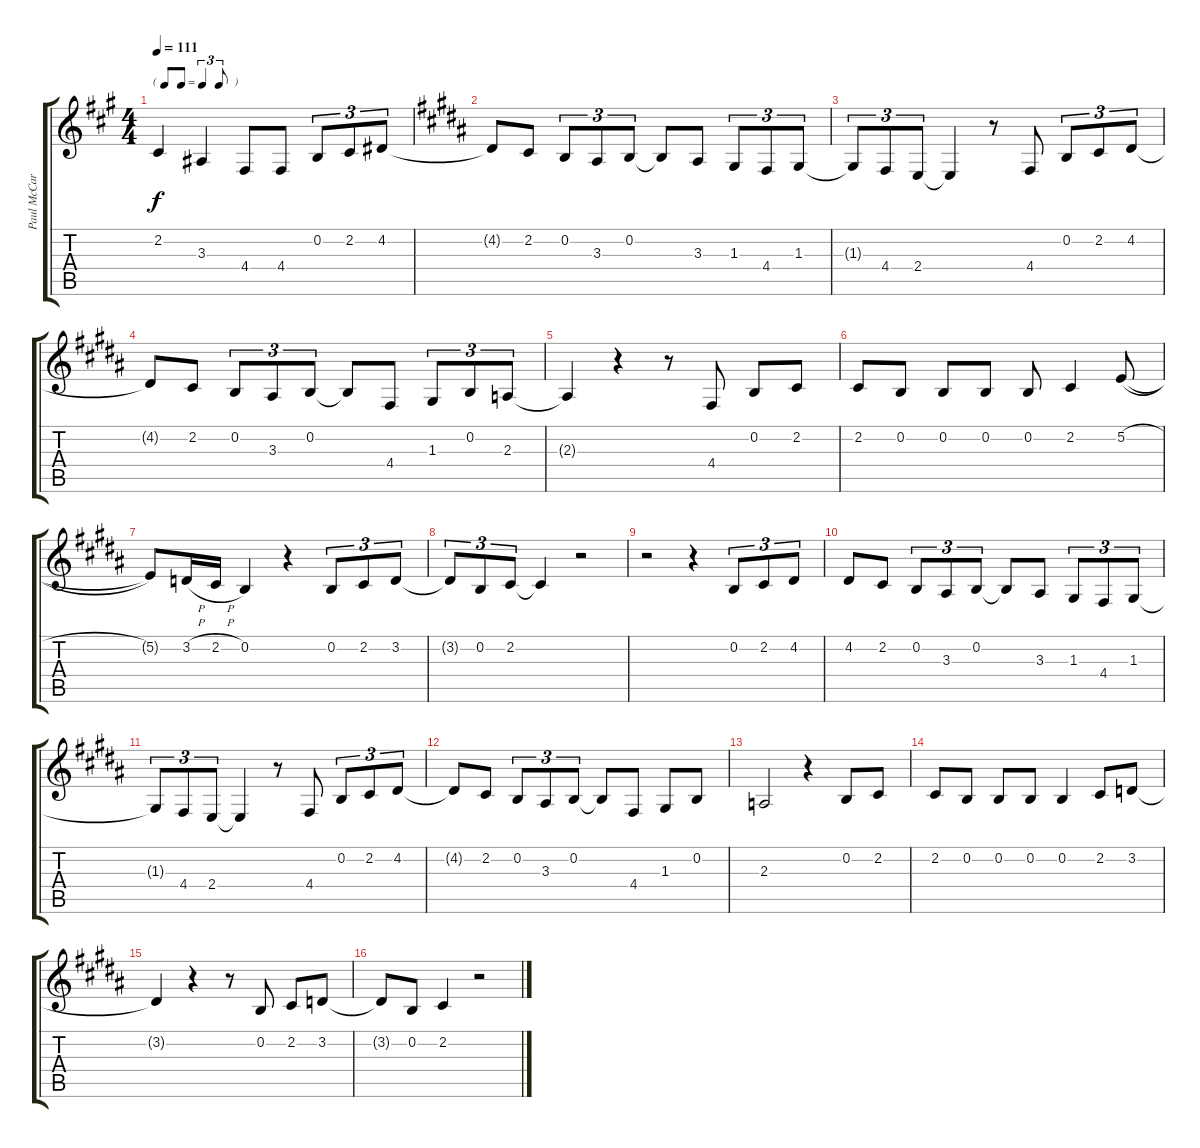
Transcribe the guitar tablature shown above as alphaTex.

\track ("Paul McCartney - lead vocals" "Paul McCar") {instrument altosax}
\staff {score tabs}
\tuning (E4 B3 G3 D3 A2 E2) {hide}
\ts (4 4)
\tf triplet8th
\tempo 111
\clef g2
\ks a
2.2.4{dy f} 3.3.4 4.4.8 4.4.8 0.2.8{tu (3 2)} 2.2.8{tu (3 2)} 4.2.8{tu (3 2)} |
\ks b
4.2{t}.8 2.2.8 0.2.8{tu (3 2)} 3.3.8{tu (3 2)} 0.2.8{tu (3 2)} 0.2{t}.8 3.3.8 1.3.8{tu (3 2)} 4.4.8{tu (3 2)} 1.3.8{tu (3 2)} |
1.3{t}.8{tu (3 2)} 4.4.8{tu (3 2)} 2.4.8{tu (3 2)} 2.4{t}.4 r.8 4.4.8 0.2.8{tu (3 2)} 2.2.8{tu (3 2)} 4.2.8{tu (3 2)} |
4.2{t}.8 2.2.8 0.2.8{tu (3 2)} 3.3.8{tu (3 2)} 0.2.8{tu (3 2)} 0.2{t}.8 4.4.8 1.3.8{tu (3 2)} 0.2.8{tu (3 2)} 2.3.8{tu (3 2)} |
2.3{t}.4 r.4 r.8 4.4.8 0.2.8 2.2.8 |
2.2.8 0.2.8 0.2.8 0.2.8 0.2.8 2.2.4 5.2{h}.8 |
5.2{t}.8 3.2{h}.16 2.2{h}.16 0.2.4 r.4 0.2.8{tu (3 2)} 2.2.8{tu (3 2)} 3.2.8{tu (3 2)} |
3.2{t}.8{tu (3 2)} 0.2.8{tu (3 2)} 2.2.8{tu (3 2)} 2.2{t}.4 r.2 |
r.2 r.4 0.2.8{tu (3 2)} 2.2.8{tu (3 2)} 4.2.8{tu (3 2)} |
4.2.8 2.2.8 0.2.8{tu (3 2)} 3.3.8{tu (3 2)} 0.2.8{tu (3 2)} 0.2{t}.8 3.3.8 1.3.8{tu (3 2)} 4.4.8{tu (3 2)} 1.3.8{tu (3 2)} |
1.3{t}.8{tu (3 2)} 4.4.8{tu (3 2)} 2.4.8{tu (3 2)} 2.4{t}.4 r.8 4.4.8 0.2.8{tu (3 2)} 2.2.8{tu (3 2)} 4.2.8{tu (3 2)} |
4.2{t}.8 2.2.8 0.2.8{tu (3 2)} 3.3.8{tu (3 2)} 0.2.8{tu (3 2)} 0.2{t}.8 4.4.8 1.3.8 0.2.8 |
2.3.2 r.4 0.2.8 2.2.8 |
2.2.8 0.2.8 0.2.8 0.2.8 0.2.4 2.2.8 3.2.8 |
3.2{t}.4 r.4 r.8 0.2.8 2.2.8 3.2.8 |
3.2{t}.8 0.2.8 2.2.4 r.2
